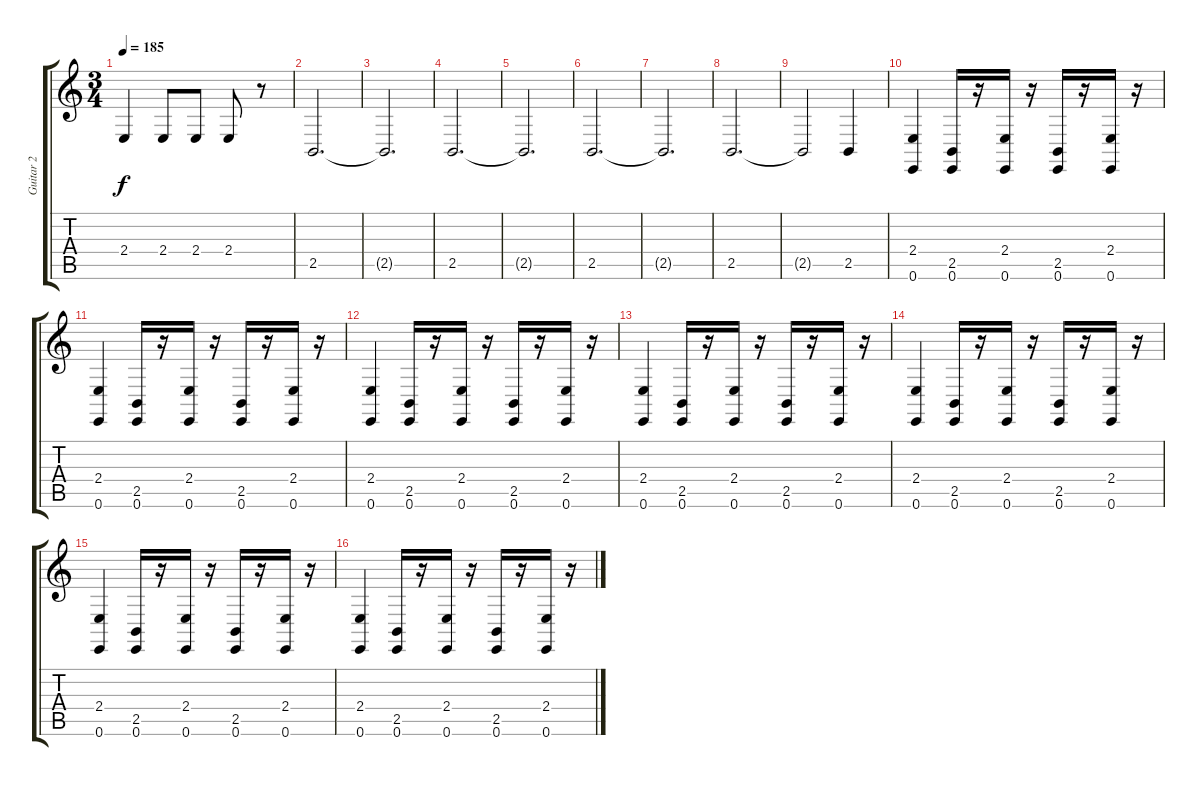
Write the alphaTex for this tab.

\track ("Guitar 2" "Guitar 2") {instrument pad6metallic}
\staff {score tabs}
\tuning (E4 B3 G3 D3 A2 E2) {hide}
\ts (3 4)
\tempo 185
\clef g2
\ks c
2.4.4{dy f} 2.4.8 2.4.8 2.4.8 r.8 |
2.5.2{d} |
2.5{t}.2{d} |
2.5.2{d} |
2.5{t}.2{d} |
2.5.2{d} |
2.5{t}.2{d} |
2.5.2{d} |
2.5{t}.2 2.5.4 |
(2.4 0.6).4 (2.5 0.6).16 r.16 (2.4 0.6).16 r.16 (2.5 0.6).16 r.16 (2.4 0.6).16 r.16 |
(2.4 0.6).4 (2.5 0.6).16 r.16 (2.4 0.6).16 r.16 (2.5 0.6).16 r.16 (2.4 0.6).16 r.16 |
(2.4 0.6).4 (2.5 0.6).16 r.16 (2.4 0.6).16 r.16 (2.5 0.6).16 r.16 (2.4 0.6).16 r.16 |
(2.4 0.6).4 (2.5 0.6).16 r.16 (2.4 0.6).16 r.16 (2.5 0.6).16 r.16 (2.4 0.6).16 r.16 |
(2.4 0.6).4 (2.5 0.6).16 r.16 (2.4 0.6).16 r.16 (2.5 0.6).16 r.16 (2.4 0.6).16 r.16 |
(2.4 0.6).4 (2.5 0.6).16 r.16 (2.4 0.6).16 r.16 (2.5 0.6).16 r.16 (2.4 0.6).16 r.16 |
(2.4 0.6).4 (2.5 0.6).16 r.16 (2.4 0.6).16 r.16 (2.5 0.6).16 r.16 (2.4 0.6).16 r.16
